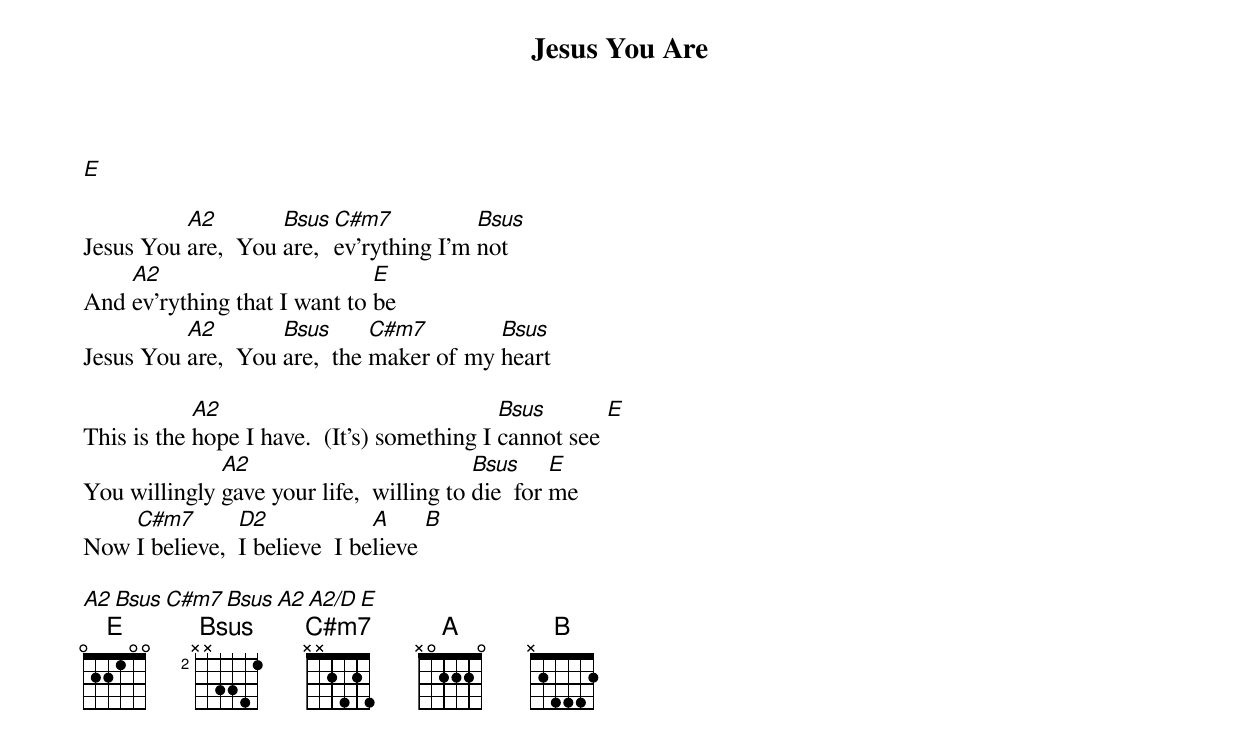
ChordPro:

{title: Jesus You Are}
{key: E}
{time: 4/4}
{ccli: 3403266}
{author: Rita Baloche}
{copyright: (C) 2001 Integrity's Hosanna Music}

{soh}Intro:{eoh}
[E]

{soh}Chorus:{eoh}
Jesus You [A2]are,  You [Bsus]are,  [C#m7]ev'rything I'm [Bsus]not
And [A2]ev'rything that I want to [E]be
Jesus You [A2]are,  You [Bsus]are,  the [C#m7]maker of my [Bsus]heart
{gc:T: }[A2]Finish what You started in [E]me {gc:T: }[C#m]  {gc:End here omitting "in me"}

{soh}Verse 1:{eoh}
This is the [A2]hope I have.  (It's) something I [Bsus]cannot see [E]
You willingly [A2]gave your life,  willing to [Bsus]die  for [E]me
Now [C#m7]I believe,  [D2]I believe  I be[A]lieve [B]

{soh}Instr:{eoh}
[A2][Bsus][C#m7][Bsus][A2][A2/D][E]
